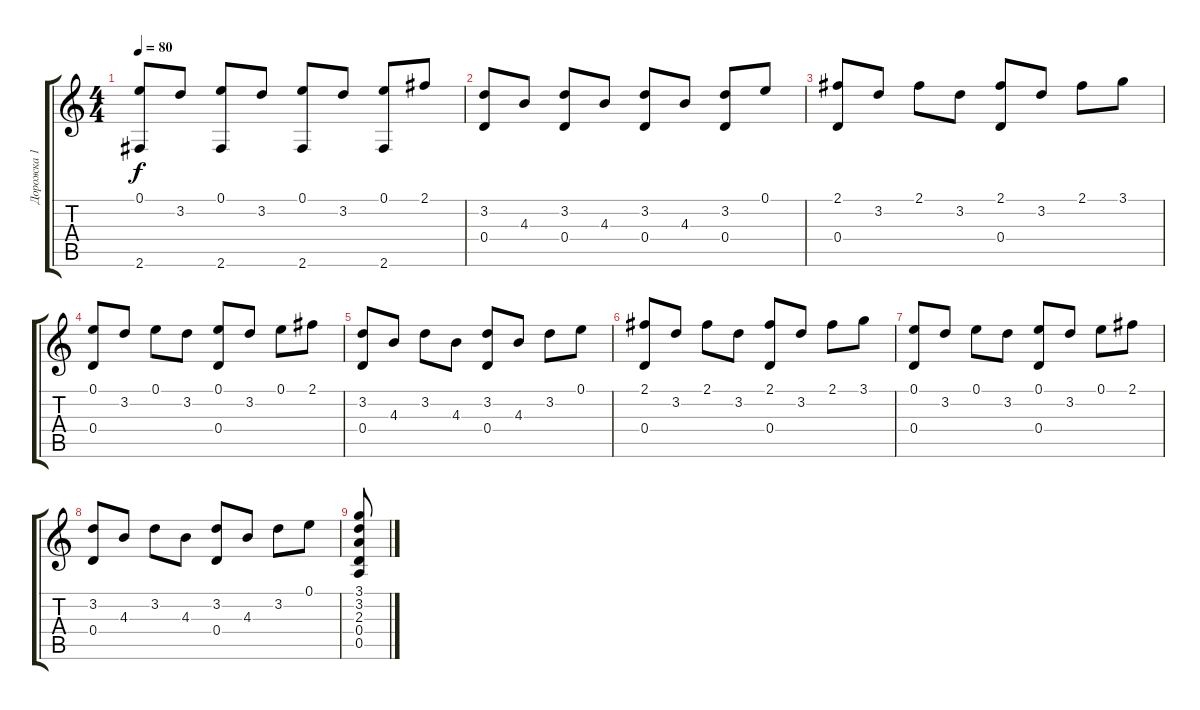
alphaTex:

\track ("Дорожка 1" "Дорожка 1") {instrument acousticguitarnylon}
\staff {score tabs}
\tuning (E4 B3 G3 D3 A2 E2) {hide}
\ts (4 4)
\tempo 80
\clef g2
\ks c
(0.1 2.6).8{dy f} 3.2.8 (0.1 2.6).8 3.2.8 (0.1 2.6).8 3.2.8 (0.1 2.6).8 2.1.8 |
(3.2 0.4).8 4.3.8 (3.2 0.4).8 4.3.8 (3.2 0.4).8 4.3.8 (3.2 0.4).8 0.1.8 |
(2.1 0.4).8 3.2.8 2.1.8 3.2.8 (2.1 0.4).8 3.2.8 2.1.8 3.1.8 |
(0.1 0.4).8 3.2.8 0.1.8 3.2.8 (0.1 0.4).8 3.2.8 0.1.8 2.1.8 |
(3.2 0.4).8 4.3.8 3.2.8 4.3.8 (3.2 0.4).8 4.3.8 3.2.8 0.1.8 |
(2.1 0.4).8 3.2.8 2.1.8 3.2.8 (2.1 0.4).8 3.2.8 2.1.8 3.1.8 |
(0.1 0.4).8 3.2.8 0.1.8 3.2.8 (0.1 0.4).8 3.2.8 0.1.8 2.1.8 |
(3.2 0.4).8 4.3.8 3.2.8 4.3.8 (3.2 0.4).8 4.3.8 3.2.8 0.1.8 |
(3.1 3.2 2.3 0.4 0.5).8
